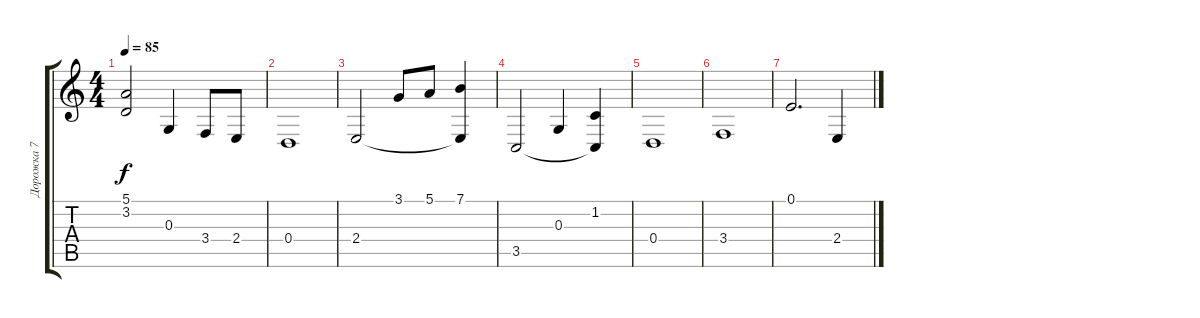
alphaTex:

\track ("Дорожка 7" "Дорожка 7") {instrument violin}
\staff {score tabs}
\tuning (E4 B3 G3 D3 A2 E2) {hide}
\ts (4 4)
\tempo 85
\clef g2
\ks c
(5.1 3.2).2{dy f} 0.3.4 3.4.8 2.4.8 |
0.4.1 |
2.4.2 3.1.8 5.1.8 (7.1 2.4{t}).4 |
3.5.2 0.3.4 (1.2 3.5{t}).4 |
0.4.1 |
3.4.1 |
0.1.2{d} 2.4.4
